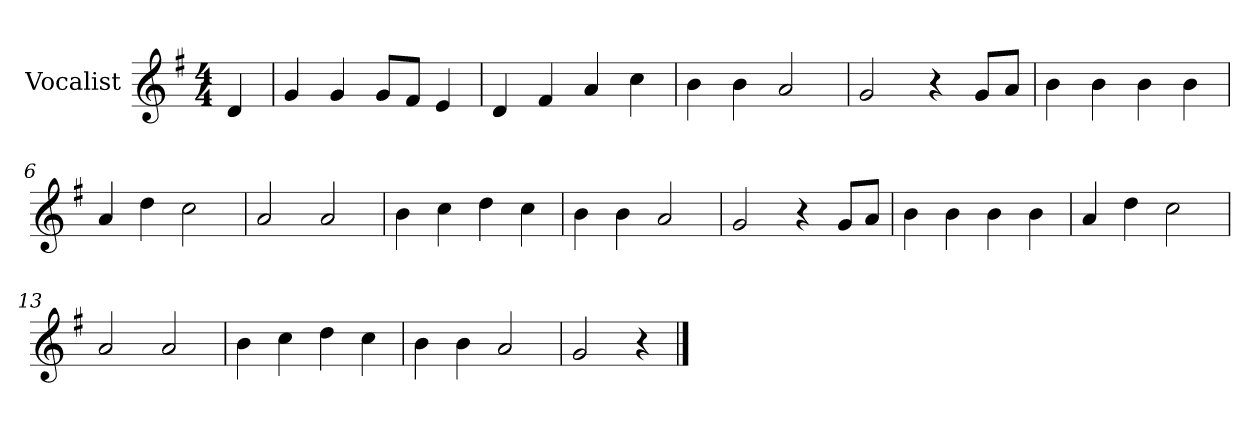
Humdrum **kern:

**kern
*part1
*staff1
*I"Vocalist
*k[f#]
*G:
*M4/4
=
4d
=1
4g
4g
8gL
8f#J
4e
=2
4d
4f#
4a
4cc
=3
4b
4b
2a
=4
2g
4r
8gL
8aJ
=5
4b
4b
4b
4b
=6
4a
4dd
2cc
=7
2a
2a
=8
4b
4cc
4dd
4cc
=9
4b
4b
2a
=10
2g
4r
8gL
8aJ
=11
4b
4b
4b
4b
=12
4a
4dd
2cc
=13
2a
2a
=14
4b
4cc
4dd
4cc
=15
4b
4b
2a
=16
2g
4r
==
*-
